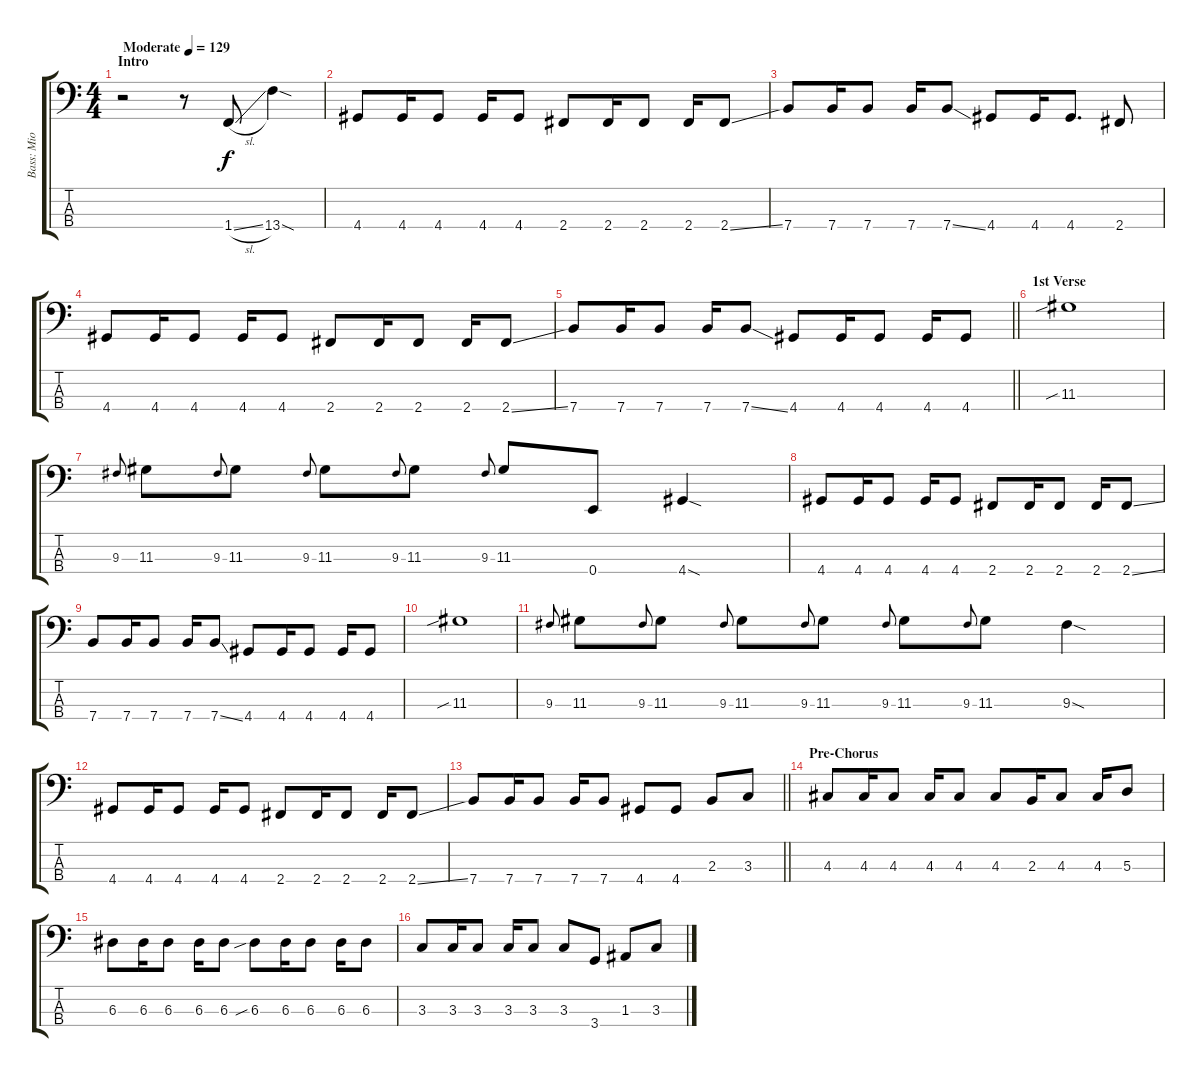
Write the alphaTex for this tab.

\track ("Bass: Mio Akiyama" "Bass: Mio ") {instrument electricbasspick}
\staff {score tabs}
\tuning (G2 D2 A1 E1) {hide}
\ts (4 4)
\section ("" "Intro")
\tempo (129 "Moderate")
\clef f4
\ks c
r.2{dy f instrument electricbasspick} r.8 1.4{sl}.8 13.4{sod}.4 |
4.4.8 4.4.16 4.4.8 4.4.16 4.4.8 2.4.8 2.4.16 2.4.8 2.4.16 2.4{ss}.8 |
7.4.8 7.4.16 7.4.8 7.4.16 7.4{ss}.8 4.4.8 4.4.16 4.4.8{d} 2.4.8 |
4.4.8 4.4.16 4.4.8 4.4.16 4.4.8 2.4.8 2.4.16 2.4.8 2.4.16 2.4{ss}.8 |
\barLineRight lightlight
7.4.8 7.4.16 7.4.8 7.4.16 7.4{ss}.8 4.4.8 4.4.16 4.4.8 4.4.16 4.4.8 |
\section ("" "1st Verse")
11.3{sib}.1 |
9.3.8{gr onbeat} 11.3.8 9.3.8{gr onbeat} 11.3.8 9.3.8{gr onbeat} 11.3.8 9.3.8{gr onbeat} 11.3.8 9.3.8{gr onbeat} 11.3.8 0.4.8 4.4{sod}.4 |
4.4.8 4.4.16 4.4.8 4.4.16 4.4.8 2.4.8 2.4.16 2.4.8 2.4.16 2.4{ss}.8 |
7.4.8 7.4.16 7.4.8 7.4.16 7.4{ss}.8 4.4.8 4.4.16 4.4.8 4.4.16 4.4.8 |
11.3{sib}.1 |
9.3.8{gr onbeat} 11.3.8 9.3.8{gr onbeat} 11.3.8 9.3.8{gr onbeat} 11.3.8 9.3.8{gr onbeat} 11.3.8 9.3.8{gr onbeat} 11.3.8 9.3.8{gr onbeat} 11.3.8 9.3{sod}.4 |
4.4.8 4.4.16 4.4.8 4.4.16 4.4.8 2.4.8 2.4.16 2.4.8 2.4.16 2.4{ss}.8 |
\barLineRight lightlight
7.4.8 7.4.16 7.4.8 7.4.16 7.4.8 4.4.8 4.4.8 2.3.8 3.3.8 |
\section ("" "Pre-Chorus")
4.3.8 4.3.16 4.3.8 4.3.16 4.3.8 4.3.8 2.3.16 4.3.8 4.3.16 5.3.8 |
6.3.8 6.3.16 6.3.8 6.3.16 6.3.8 6.3{sib}.8 6.3.16 6.3.8 6.3.16 6.3.8 |
3.3.8 3.3.16 3.3.8 3.3.16 3.3.8 3.3.8 3.4.8 1.3.8 3.3.8
